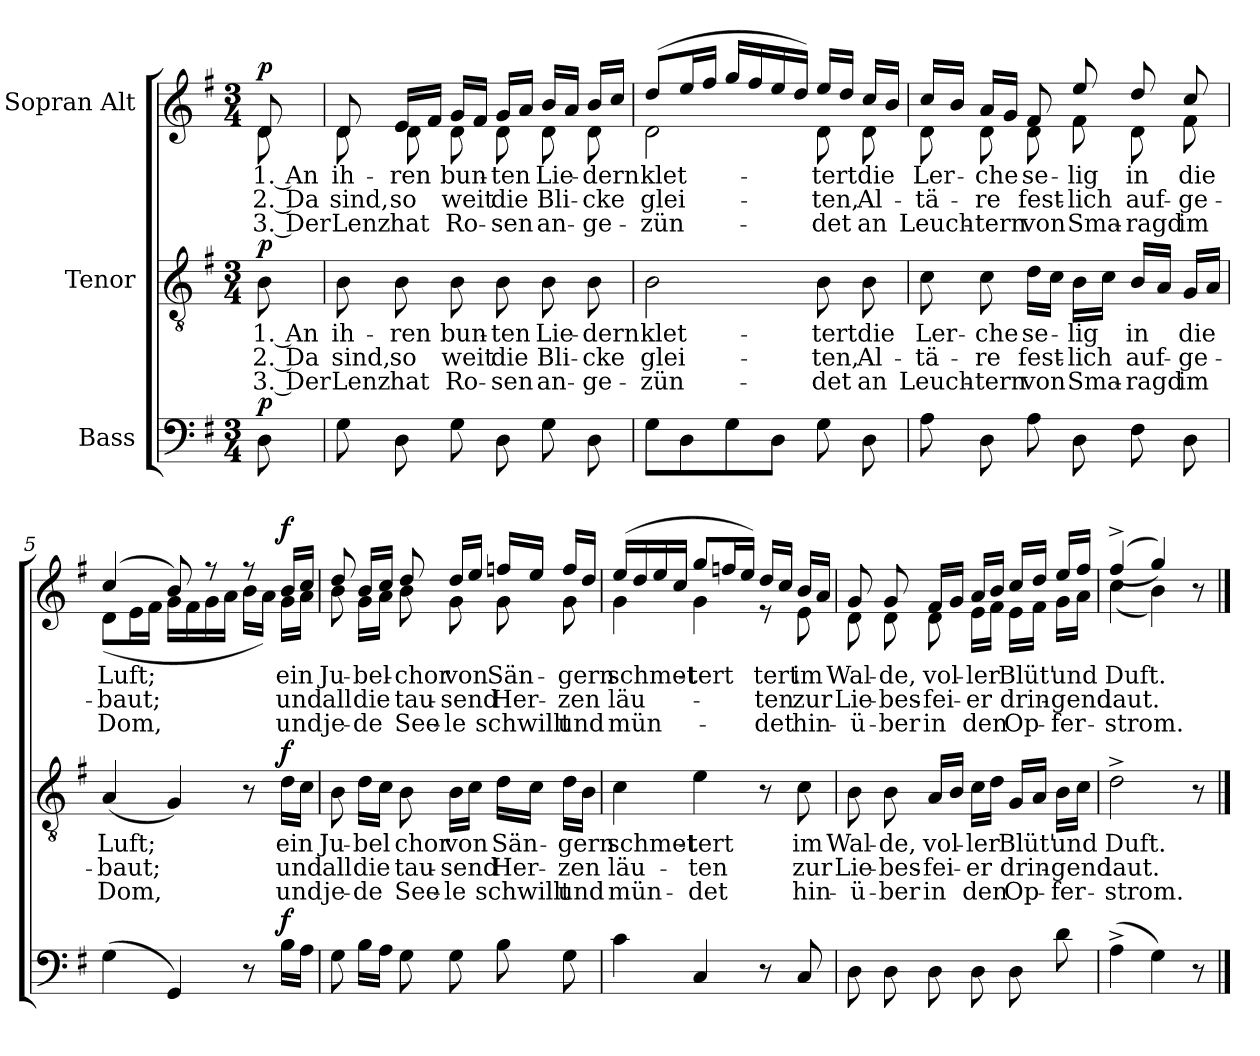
**kern	**dynam	**kern	**text	**text	**text	**dynam	**kern	**text	**text	**text	**dynam
*part3	*part3	*part2	*part2	*part2	*part2	*part2	*part1	*part1	*part1	*part1	*part1
*staff3	*staff3	*staff2	*staff2	*staff2	*staff2	*staff2	*staff1	*staff1	*staff1	*staff1	*staff1
*I"Bass	*	*I"Tenor	*	*	*	*	*I"Sopran Alt	*	*	*	*
*clefF4	*	*clefGv2	*	*	*	*	*clefG2	*	*	*	*
*k[f#]	*	*k[f#]	*	*	*	*	*k[f#]	*	*	*	*
*M3/4	*	*M3/4	*	*	*	*	*M3/4	*	*	*	*
=1	=1	=1	=1	=1	=1	=1	=1	=1	=1	=1	=1
!	!	!	!	!	!	!	!LO:TX:a:B:t=Allegretto	!	!	!	!
!	!LO:DY:a	!	!LO:LY:b	!LO:LY:b	!LO:LY:b	!LO:DY:a	!	!LO:LY:b	!LO:LY:b	!LO:LY:b	!LO:DY:a
*	*	*	*	*	*	*	*^	*	*	*	*
8D\	p	8B\	1. An	2. Da	3. Der	p	8d/	8d\	1. An	2. Da	3. Der	p
=2	=2	=2	=2	=2	=2	=2	=2	=2	=2	=2	=2	=2
!	!	!	!LO:LY:b	!LO:LY:b	!LO:LY:b	!	!	!	!LO:LY:b	!LO:LY:b	!LO:LY:b	!
8G\	.	8B\	ih-	sind,	Lenz	.	8d/	8d\	ih-	sind,	Lenz	.
!	!	!	!LO:LY:b	!LO:LY:b	!LO:LY:b	!	!	!	!LO:LY:b	!LO:LY:b	!LO:LY:b	!
8D\	.	8B\	-ren	so	hat	.	16e/LL	8d\	-ren	so	hat	.
.	.	.	.	.	.	.	16f#/JJ	.	.	.	.	.
!	!	!	!LO:LY:b	!LO:LY:b	!LO:LY:b	!	!	!	!LO:LY:b	!LO:LY:b	!LO:LY:b	!
8G\	.	8B\	bun-	weit	Ro-	.	16g/LL	8d\	bun-	weit	Ro-	.
.	.	.	.	.	.	.	16f#/JJ	.	.	.	.	.
!	!	!	!LO:LY:b	!LO:LY:b	!LO:LY:b	!	!	!	!LO:LY:b	!LO:LY:b	!LO:LY:b	!
8D\	.	8B\	-ten	die	-sen	.	16g/LL	8d\	-ten	die	-sen	.
.	.	.	.	.	.	.	16a/JJ	.	.	.	.	.
!	!	!	!LO:LY:b	!LO:LY:b	!LO:LY:b	!	!	!	!LO:LY:b	!LO:LY:b	!LO:LY:b	!
8G\	.	8B\	Lie-	Bli-	an-	.	16b/LL	8d\	Lie-	Bli-	an-	.
.	.	.	.	.	.	.	16a/JJ	.	.	.	.	.
!	!	!	!LO:LY:b	!LO:LY:b	!LO:LY:b	!	!	!	!LO:LY:b	!LO:LY:b	!LO:LY:b	!
8D\	.	8B\	-dern	-cke	-ge-	.	16b/LL	8d\	-dern	-cke	-ge-	.
.	.	.	.	.	.	.	16cc/JJ	.	.	.	.	.
=3	=3	=3	=3	=3	=3	=3	=3	=3	=3	=3	=3	=3
!	!	!	!LO:LY:b	!LO:LY:b	!LO:LY:b	!	!	!	!LO:LY:b	!LO:LY:b	!LO:LY:b	!
8G\L	.	2B\	klet-	glei-	-zün-	.	(8dd/L	2d\	klet-	glei-	-zün-	.
8D\	.	.	.	.	.	.	16ee/L	.	.	.	.	.
.	.	.	.	.	.	.	16ff#/JJ	.	.	.	.	.
8G\	.	.	.	.	.	.	16gg/LL	.	.	.	.	.
.	.	.	.	.	.	.	16ff#/	.	.	.	.	.
8D\J	.	.	.	.	.	.	16ee/	.	.	.	.	.
.	.	.	.	.	.	.	16dd/JJ)	.	.	.	.	.
!	!	!	!LO:LY:b	!LO:LY:b	!LO:LY:b	!	!	!	!LO:LY:b	!LO:LY:b	!LO:LY:b	!
8G\	.	8B\	-tert	-ten,	-det	.	16ee/LL	8d\	-tert	-ten,	-det	.
.	.	.	.	.	.	.	16dd/JJ	.	.	.	.	.
!	!	!	!LO:LY:b	!LO:LY:b	!LO:LY:b	!	!	!	!LO:LY:b	!LO:LY:b	!LO:LY:b	!
8D\	.	8B\	die	Al-	an	.	16cc/LL	8d\	die	Al-	an	.
.	.	.	.	.	.	.	16b/JJ	.	.	.	.	.
!!LO:LB:g=z	!!
=4	=4	=4	=4	=4	=4	=4	=4	=4	=4	=4	=4	=4
!	!	!	!LO:LY:b	!LO:LY:b	!LO:LY:b	!	!	!	!LO:LY:b	!LO:LY:b	!LO:LY:b	!
8A\	.	8c\	Ler-	-tä-	Leuch-	.	16cc/LL	8d\	Ler-	-tä-	Leuch-	.
.	.	.	.	.	.	.	16b/JJ	.	.	.	.	.
!	!	!	!LO:LY:b	!LO:LY:b	!LO:LY:b	!	!	!	!LO:LY:b	!LO:LY:b	!LO:LY:b	!
8D\	.	8c\	-che	-re	-tern	.	16a/LL	8d\	-che	-re	-tern	.
.	.	.	.	.	.	.	16g/JJ	.	.	.	.	.
!	!	!	!LO:LY:b	!LO:LY:b	!LO:LY:b	!	!	!	!LO:LY:b	!LO:LY:b	!LO:LY:b	!
8A\	.	16d\LL	se-	fest-	von	.	8f#/	8d\	se-	fest-	von	.
.	.	16c\JJ	.	.	.	.	.	.	.	.	.	.
!	!	!	!LO:LY:b	!LO:LY:b	!LO:LY:b	!	!	!	!LO:LY:b	!LO:LY:b	!LO:LY:b	!
8D\	.	16B\LL	-lig	-lich	Sma-	.	8ee/	8f#\	-lig	-lich	Sma-	.
.	.	16c\JJ	.	.	.	.	.	.	.	.	.	.
!	!	!	!LO:LY:b	!LO:LY:b	!LO:LY:b	!	!	!	!LO:LY:b	!LO:LY:b	!LO:LY:b	!
8F#\	.	16B/LL	in	-auf-	-ragd	.	8dd/	8d\	in	auf-	-ragd	.
.	.	16A/JJ	.	.	.	.	.	.	.	.	.	.
!	!	!	!LO:LY:b	!LO:LY:b	!LO:LY:b	!	!	!	!LO:LY:b	!LO:LY:b	!LO:LY:b	!
8D\	.	16G/LL	die	-ge-	im	.	8cc/	8f#\	die	-ge-	im	.
.	.	16A/JJ	.	.	.	.	.	.	.	.	.	.
=5	=5	=5	=5	=5	=5	=5	=5	=5	=5	=5	=5	=5
!	!	!	!LO:LY:b	!LO:LY:b	!LO:LY:b	!	!	!	!LO:LY:b	!LO:LY:b	!LO:LY:b	!
(4G\	.	(4A/	Luft;	-baut;	Dom,	.	(4cc/	(8d\L	Luft;	-baut;	Dom,	.
.	.	.	.	.	.	.	.	16e\L	.	.	.	.
.	.	.	.	.	.	.	.	16f#\JJ	.	.	.	.
4GG/)	.	4G/)	.	.	.	.	8b/)	16g\LL	.	.	.	.
.	.	.	.	.	.	.	.	16f#\	.	.	.	.
.	.	.	.	.	.	.	8r	16g\	.	.	.	.
.	.	.	.	.	.	.	.	16a\JJ	.	.	.	.
8r	.	8r	.	.	.	.	8r	16b\LL	.	.	.	.
.	.	.	.	.	.	.	.	16a\JJ)	.	.	.	.
!	!LO:DY:a	!	!LO:LY:b	!LO:LY:b	!LO:LY:b	!LO:DY:a	!	!	!LO:LY:b	!LO:LY:b	!LO:LY:b	!LO:DY:a
16B\LL	f	16d\LL	ein	und	und	f	16b/LL	16g\LL	ein	und	und	f
16A\JJ	.	16c\JJ	.	.	.	.	16cc/JJ	16a\JJ	.	.	.	.
=6	=6	=6	=6	=6	=6	=6	=6	=6	=6	=6	=6	=6
!	!	!	!LO:LY:b	!LO:LY:b	!LO:LY:b	!	!	!	!LO:LY:b	!LO:LY:b	!LO:LY:b	!
8G\	.	8B\	Ju-	all	je-	.	8dd/	8b\	-Ju-	all	je-	.
!	!	!	!LO:LY:b	!LO:LY:b	!LO:LY:b	!	!	!	!LO:LY:b	!LO:LY:b	!LO:LY:b	!
16B\LL	.	16d\LL	-bel	die	-de	.	16b/LL	16g\LL	-bel-	die	-de	.
16A\JJ	.	16c\JJ	.	.	.	.	16cc/JJ	16a\JJ	.	.	.	.
!	!	!	!LO:LY:b	!LO:LY:b	!LO:LY:b	!	!	!	!LO:LY:b	!LO:LY:b	!LO:LY:b	!
8G\	.	8B\	chor	tau-	See-	.	8dd/	8b\	-chor	tau-	See-	.
!	!	!	!LO:LY:b	!LO:LY:b	!LO:LY:b	!	!	!	!LO:LY:b	!LO:LY:b	!LO:LY:b	!
8G\	.	16B\LL	von	-send	-le	.	16dd/LL	8g\	von	-send	-le	.
.	.	16c\JJ	.	.	.	.	16ee/JJ	.	.	.	.	.
!	!	!	!LO:LY:b	!LO:LY:b	!LO:LY:b	!	!	!	!LO:LY:b	!LO:LY:b	!LO:LY:b	!
8B\	.	16d\LL	Sän-	Her-	schwillt	.	16ffn/LL	8g\	Sän-	-Her-	schwillt	.
.	.	16c\JJ	.	.	.	.	16ee/JJ	.	.	.	.	.
!	!	!	!LO:LY:b	!LO:LY:b	!LO:LY:b	!	!	!	!LO:LY:b	!LO:LY:b	!LO:LY:b	!
8G\	.	16d\LL	-gern	-zen	und	.	16ff/LL	8g\	-gern	-zen	und	.
.	.	16B\JJ	.	.	.	.	16dd/JJ	.	.	.	.	.
!!LO:LB:g=z	!!
=7	=7	=7	=7	=7	=7	=7	=7	=7	=7	=7	=7	=7
!	!	!	!LO:LY:b	!LO:LY:b	!LO:LY:b	!	!	!	!LO:LY:b	!LO:LY:b	!LO:LY:b	!
!	!	!	!	!	!	!	!	!	!LO:LY:b	!	!	!
4c\	.	4c\	schmet-	läu-	mün-	.	(16ee/LL	4g\	schmet-	läu-	mün-	.
.	.	.	.	.	.	.	16dd/	.	.	.	.	.
.	.	.	.	.	.	.	16ee/	.	.	.	.	.
.	.	.	.	.	.	.	16cc/JJ	.	.	.	.	.
!	!	!	!LO:LY:b	!LO:LY:b	!LO:LY:b	!	!	!	!LO:LY:b	!	!	!
4C/	.	4e\	-tert	-ten	-det	.	8gg/L	4g\	-tert	.	.	.
.	.	.	.	.	.	.	16ffn/L	.	.	.	.	.
.	.	.	.	.	.	.	16ee/JJ)	.	.	.	.	.
!	!	!	!	!	!	!	!	!	!LO:LY:b	!LO:LY:b	!LO:LY:b	!
8r	.	8r	.	.	.	.	16dd/LL	8r	tert	ten	-det	.
.	.	.	.	.	.	.	16cc/JJ	.	.	.	.	.
!	!	!	!LO:LY:b	!LO:LY:b	!LO:LY:b	!	!	!	!LO:LY:b	!LO:LY:b	!LO:LY:b	!
8C/	.	8c\	im	zur	hin-	.	16b/LL	8e\	im	zur	hin-	.
.	.	.	.	.	.	.	16a/JJ	.	.	.	.	.
=8	=8	=8	=8	=8	=8	=8	=8	=8	=8	=8	=8	=8
!	!	!	!LO:LY:b	!LO:LY:b	!LO:LY:b	!	!	!	!LO:LY:b	!LO:LY:b	!LO:LY:b	!
8D\	.	8B\	Wal-	Lie-	-ü-	.	8g/	8d\	Wal-	Lie-	ü-	.
!	!	!	!LO:LY:b	!LO:LY:b	!LO:LY:b	!	!	!	!LO:LY:b	!LO:LY:b	!LO:LY:b	!
8D\	.	8B\	-de,	-bes-	-ber	.	8g/	8d\	-de,	-bes-	-ber	.
!	!	!	!LO:LY:b	!LO:LY:b	!LO:LY:b	!	!	!	!LO:LY:b	!LO:LY:b	!LO:LY:b	!
8D\	.	16A/LL	vol-	-fei-	in	.	16f#/LL	8d\	vol-	-fei-	-in	.
.	.	16B/JJ	.	.	.	.	16g/JJ	.	.	.	.	.
!	!	!	!LO:LY:b	!LO:LY:b	!LO:LY:b	!	!	!	!LO:LY:b	!LO:LY:b	!LO:LY:b	!
8D\	.	16c\LL	-ler	-er	den	.	16a/LL	16e\LL	-ler	-er	den	.
.	.	16d\JJ	.	.	.	.	16b/JJ	16f#\JJ	.	.	.	.
!	!	!	!LO:LY:b	!LO:LY:b	!LO:LY:b	!	!	!	!LO:LY:b	!LO:LY:b	!LO:LY:b	!
8D\	.	16G/LL	Blüt'	drin-	Op-	.	16cc/LL	16e\LL	Blüt'	drin-	Op-	.
.	.	16A/JJ	.	.	.	.	16dd/JJ	16f#\JJ	.	.	.	.
!	!	!	!LO:LY:b	!LO:LY:b	!LO:LY:b	!	!	!	!LO:LY:b	!LO:LY:b	!LO:LY:b	!
8d\	.	16B\LL	und	-gend	-fer-	.	16ee/LL	16g\LL	und	-gend	-fer-	.
.	.	16c\JJ	.	.	.	.	16ff#/JJ	16a\JJ	.	.	.	.
=9	=9	=9	=9	=9	=9	=9	=9	=9	=9	=9	=9	=9
!	!	!	!LO:LY:b	!LO:LY:b	!LO:LY:b	!	!	!	!LO:LY:b	!LO:LY:b	!LO:LY:b	!
(4A^\	.	2d^\	Duft.	laut.	-strom.	.	((4ff#^/	(4cc\	Duft.	laut.	-strom.	.
4G\)	.	.	.	.	.	.	4gg/))	4b\)	.	.	.	.
8r	.	8r	.	.	.	.	8r	8ryy	.	.	.	.
*	*	*	*	*	*	*	*v	*v	*	*	*	*
==	==	==	==	==	==	==	==	==	==	==	==
*-	*-	*-	*-	*-	*-	*-	*-	*-	*-	*-	*-
